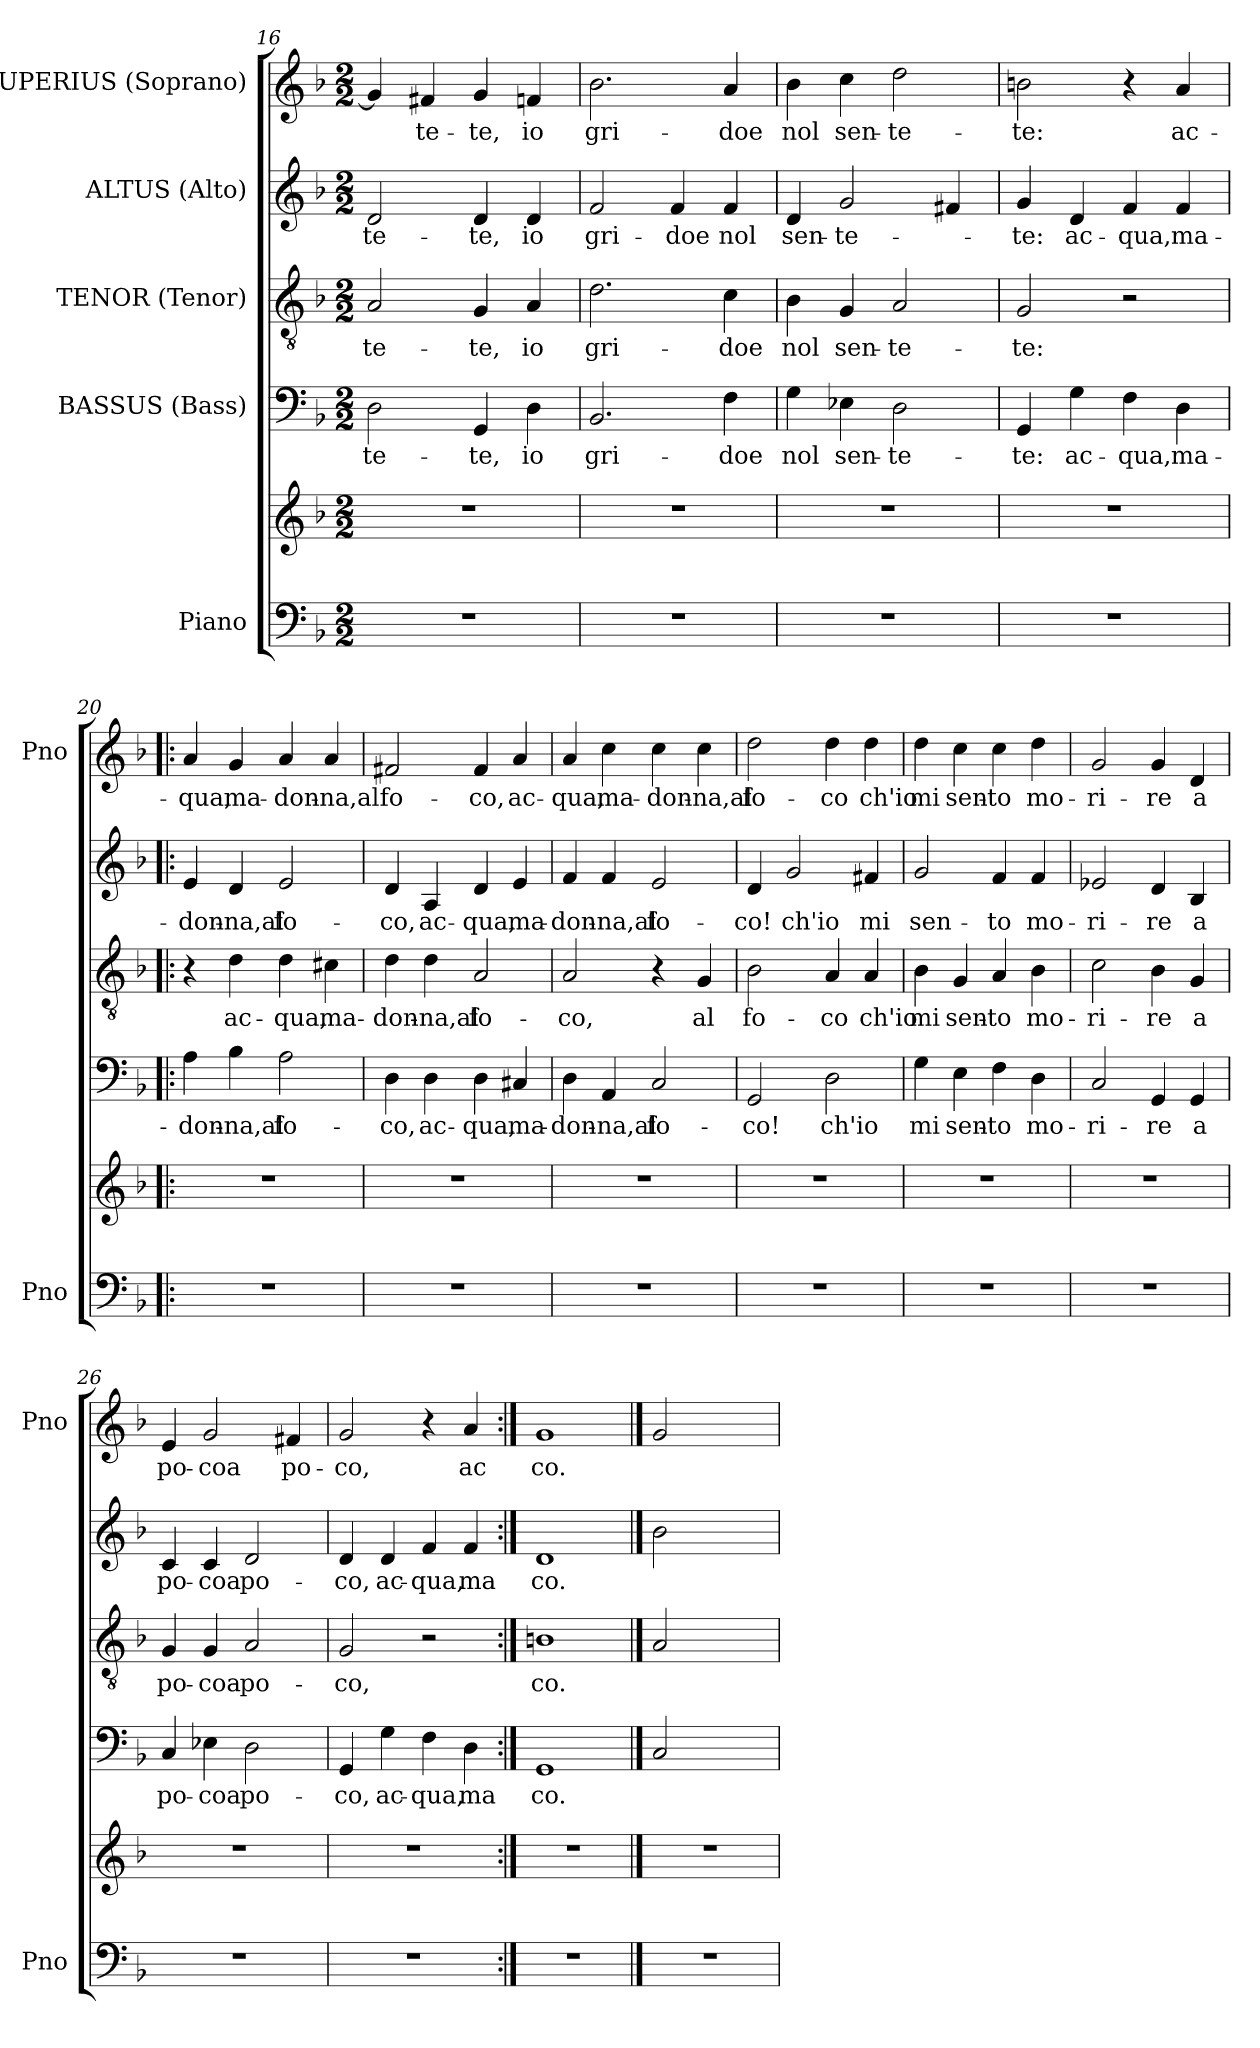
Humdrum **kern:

**kern	**kern	**kern	**text	**kern	**text	**kern	**text	**kern	**text
*part5	*part5	*part4	*part4	*part3	*part3	*part2	*part2	*part1	*part1
*staff6	*staff5	*staff4	*staff4	*staff3	*staff3	*staff2	*staff2	*staff1	*staff1
*I"Piano	*	*I"BASSUS (Bass)	*	*I"TENOR (Tenor)	*	*I"ALTUS (Alto)	*	*I"SUPERIUS (Soprano)	*
*I'Pno	*	*	*	*	*	*	*	*I'Pno	*
*clefF4	*clefG2	*clefF4	*	*clefGv2	*	*clefG2	*	*clefG2	*
*k[b-]	*k[b-]	*k[b-]	*	*k[b-]	*	*k[b-]	*	*k[b-]	*
*F:	*F:	*F:	*	*F:	*	*F:	*	*F:	*
*M2/2	*M2/2	*M2/2	*	*M2/2	*	*M2/2	*	*M2/2	*
=16	=16	=16	=16	=16	=16	=16	=16	=16	=16
1r	1r	2D\	-te-	2A/	-te-	2d/	-te-	4g/]	.
.	.	.	.	.	.	.	.	4f#X/	-te-
.	.	4GG/	-te,	4G/	-te,	4d/	-te,	4g/	-te,
.	.	4D\	io	4A/	io	4d/	io	4fn/	io
!!LO:LB:g=z
=17	=17	=17	=17	=17	=17	=17	=17	=17	=17
1r	1r	2.BB-/	gri-	2.d\	gri-	2f/	gri-	2.b-\	gri-
.	.	.	.	.	.	4f/	-doe	.	.
.	.	4F\	-doe	4c\	-doe	4f/	nol	4a/	-doe
=18	=18	=18	=18	=18	=18	=18	=18	=18	=18
1r	1r	4G\	nol	4B-\	nol	4d/	sen-	4b-\	nol
.	.	4E-X\	sen-	4G/	sen-	2g/	-te-	4cc\	sen-
.	.	2D\	-te-	2A/	-te-	.	.	2dd\	-te-
.	.	.	.	.	.	4f#X/	.	.	.
=19	=19	=19	=19	=19	=19	=19	=19	=19	=19
1r	1r	4GG/	-te:	2G/	-te:	4g/	-te:	2bn\	-te:
.	.	4G\	ac-	.	.	4d/	ac-	.	.
.	.	4F\	-qua,	2r	.	4f/	-qua,	4r	.
.	.	4D\	ma-	.	.	4f/	ma-	4a/	ac-
=20!|:	=20!|:	=20!|:	=20!|:	=20!|:	=20!|:	=20!|:	=20!|:	=20!|:	=20!|:
1r	1r	4A\	-don-	4r	.	4e/	-don-	4a/	-qua,
.	.	4B-\	-na,al	4d\	ac-	4d/	-na,al	4g/	ma-
.	.	2A\	fo-	4d\	-qua,	2e/	fo-	4a/	-don-
.	.	.	.	4c#X\	ma-	.	.	4a/	-na,al
=21	=21	=21	=21	=21	=21	=21	=21	=21	=21
1r	1r	4D\	-co,	4d\	-don-	4d/	-co,	2f#X/	fo-
.	.	4D\	ac-	4d\	-na,al	4A/	ac-	.	.
.	.	4D\	-qua,	2A/	fo-	4d/	-qua,	4f#/	-co,
.	.	4C#X/	ma-	.	.	4e/	ma-	4a/	ac-
=22	=22	=22	=22	=22	=22	=22	=22	=22	=22
1r	1r	4D\	-don-	2A/	-co,	4f/	-don-	4a/	-qua,
.	.	4AA/	-na,al	.	.	4f/	-na,al	4cc\	ma-
.	.	2C/	fo-	4r	.	2e/	fo-	4cc\	-don-
.	.	.	.	4G/	al	.	.	4cc\	-na,al
!!LO:LB:g=z
=23	=23	=23	=23	=23	=23	=23	=23	=23	=23
1r	1r	2GG/	-­co!	2B-\	fo-	4d/	-­co!	2dd\	fo-
.	.	.	.	.	.	2g/	ch'io	.	.
.	.	2D\	ch'io	4A/	-co	.	.	4dd\	-co
.	.	.	.	4A/	ch'io	4f#X/	mi	4dd\	ch'io
=24	=24	=24	=24	=24	=24	=24	=24	=24	=24
1r	1r	4G\	mi	4B-\	mi	2g/	sen-	4dd\	mi
.	.	4E\	sen-	4G/	sen-	.	.	4cc\	sen-
.	.	4F\	-to	4A/	-to	4f/	-to	4cc\	-to
.	.	4D\	mo-	4B-\	mo-	4f/	mo-	4dd\	mo-
=25	=25	=25	=25	=25	=25	=25	=25	=25	=25
1r	1r	2C/	-ri-	2c\	-ri-	2e-X/	-ri-	2g/	-ri-
.	.	4GG/	-re	4B-\	-re	4d/	-re	4g/	-re
.	.	4GG/	a	4G/	a	4B-/	a	4d/	a
=26	=26	=26	=26	=26	=26	=26	=26	=26	=26
1r	1r	4C/	po-	4G/	po-	4c/	po-	4e/	po-
.	.	4E-X\	-coa	4G/	-coa	4c/	-coa	2g/	-coa
.	.	2D\	po-	2A/	po-	2d/	po-	.	.
.	.	.	.	.	.	.	.	4f#X/	po-
=27	=27	=27	=27	=27	=27	=27	=27	=27	=27
1r	1r	4GG/	-co,	2G/	-co,	4d/	-co,	2g/	-co,
.	.	4G\	ac-	.	.	4d/	ac-	.	.
.	.	4F\	-qua,	2r	.	4f/	-qua,	4r	.
.	.	4D\	ma­	.	.	4f/	ma­	4a/	ac­
=28:|!	=28:|!	=28:|!	=28:|!	=28:|!	=28:|!	=28:|!	=28:|!	=28:|!	=28:|!
1r	1r	1GG	­co.	1Bn	­co.	1d	­co.	1g	­co.
!!LO:PB:g=z
==29	==29	==29	==29	==29	==29	==29	==29	==29	==29
1r	1r	2C/	.	2A/	.	2b-\	.	2g/	.
.	.	2ryy	.	2ryy	.	2ryy	.	2ryy	.
=	=	=	=	=	=	=	=	=	=
*-	*-	*-	*-	*-	*-	*-	*-	*-	*-
